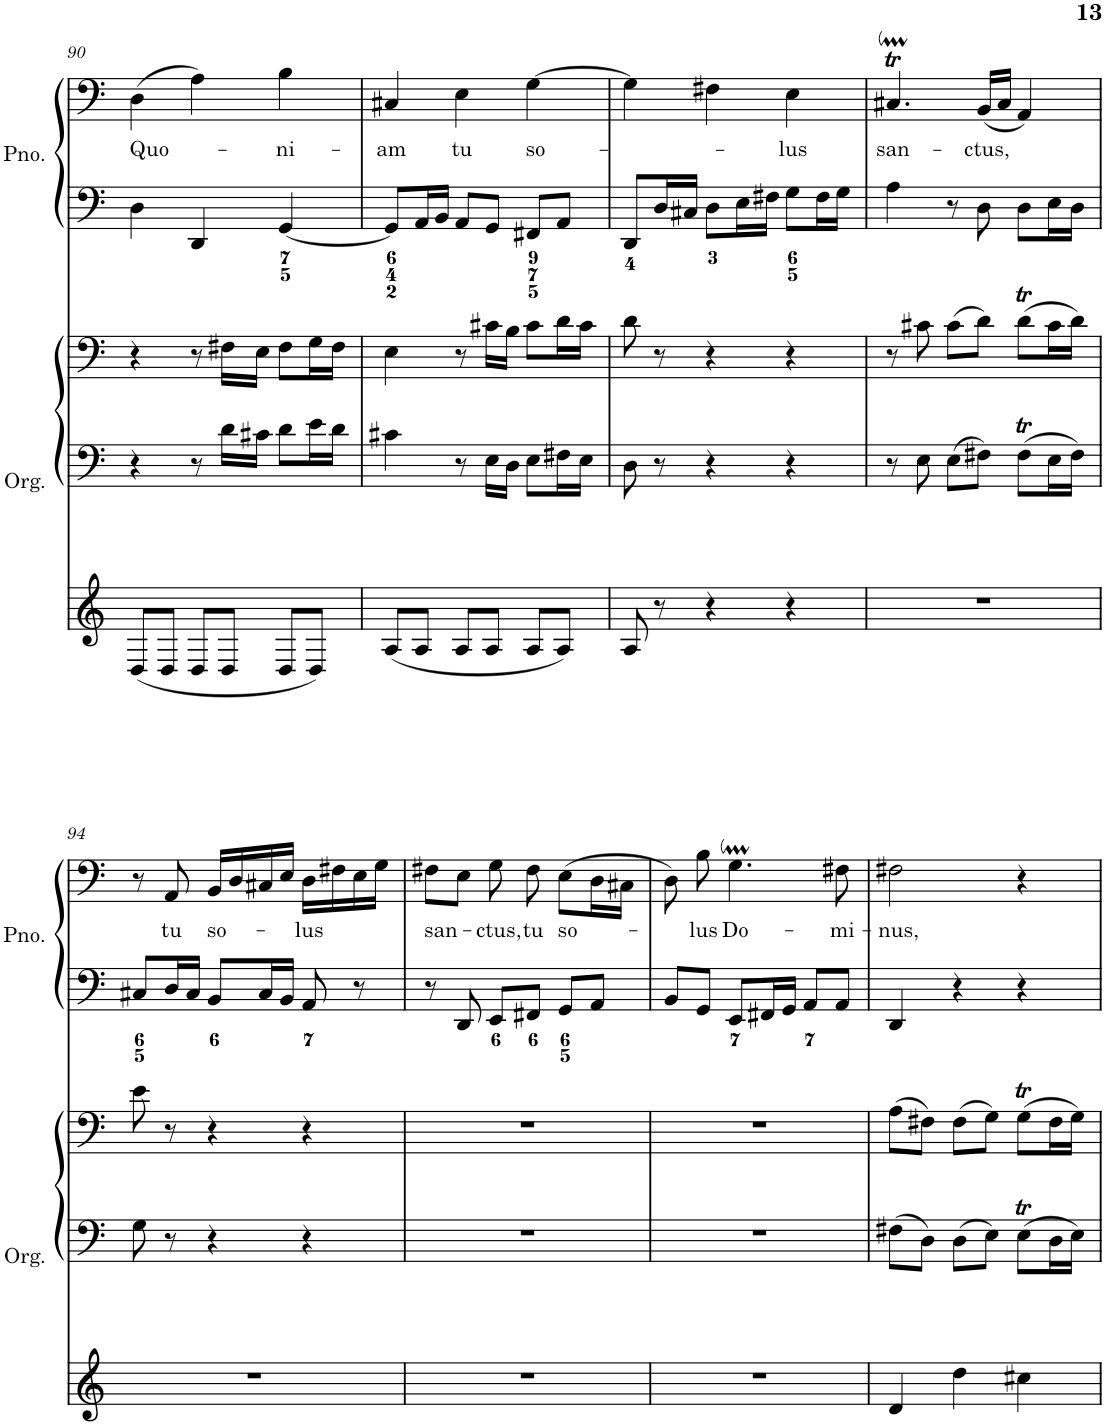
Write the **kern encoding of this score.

**kern	**kern	**kern	**kern	**kern	**text
*part2	*part2	*part2	*part1	*part1	*part1
*staff5	*staff4	*staff3	*staff2	*staff1	*staff1
*I"Organ	*	*	*I"Piano	*	*
*I'Org.	*	*	*I'Pno.	*	*
!!LO:PB:g=z
*clefG2	*clefF4	*clefF4	*clefF4	*clefF4	*
*k[]	*k[]	*k[]	*k[]	*k[]	*
*M3/4	*M3/4	*M3/4	*M3/4	*M3/4	*
=90	=90	=90	=90	=90	=90
!	!	!	!	!	!LO:LY:b
8D'>/L	4r	4r	4D\	(4D\	Quo-
8D'>/J	.	.	.	.	.
8D'>/L	8r	8r	4DD/	4A\)	.
8D'>/J	16d'\LL	16F#X'\LL	.	.	.
.	16c#X'\JJ	16E'\JJ	.	.	.
!	!	!	!	!	!LO:LY:b
8D'>/L	8d\L	8F#\L	[4GG/	4B\	-ni-
8D'>/J	16e'\L	16G'\L	.	.	.
.	16d'\JJ	16F#'\JJ	.	.	.
=91	=91	=91	=91	=91	=91
!	!	!	!	!	!LO:LY:b
8A'>/L	4c#X\	4E\	8GG/L]	4C#X/	-am
8A'>/J	.	.	16AA/L	.	.
.	.	.	16BB/JJ	.	.
!	!	!	!	!	!LO:LY:b
8A'>/L	8r	8r	8AA/L	4E\	tu
8A'>/J	16E'>\LL	16c#X'>\LL	8GG/J	.	.
.	16D'>\JJ	16B'>\JJ	.	.	.
!	!	!	!	!	!LO:LY:b
8A'>/L	8E\L	8c#\L	8FF#X/L	[4G\	so-
8A'>/J	16F#X'>\L	16d'>\L	8AA/J	.	.
.	16E'>\JJ	16c#'>\JJ	.	.	.
=92	=92	=92	=92	=92	=92
8A/	8D\	8d\	8DD/L	4G\]	.
8r	8r	8r	16D/L	.	.
.	.	.	16C#X/JJ	.	.
4r	4r	4r	8D\L	4F#X\	.
.	.	.	16E\L	.	.
.	.	.	16F#X\JJ	.	.
!	!	!	!	!	!LO:LY:b
4r	4r	4r	8G\L	4E\	-lus
.	.	.	16F#\L	.	.
.	.	.	16G\JJ	.	.
=93	=93	=93	=93	=93	=93
!	!	!	!	!	!LO:LY:b
2.r	8r	8r	4A\	4.C#Xtm/	san-
.	8E'\	8c#X'\	.	.	.
.	8E\L	(8c#\L	8r	.	.
!	!	!	!	!	!LO:LY:b
.	8F#X\J	8d\J)	8D\	(16BB/LL	-ctus,
.	.	.	.	16C#/JJ	.
.	8F#t\L	(8dT\L	8D\L	4AA/)	.
.	16E\L	16c#\L	16E\L	.	.
.	16F#\JJ	16d\JJ)	16D\JJ	.	.
!!LO:LB:g=z
=94	=94	=94	=94	=94	=94
2.r	8G\	8e\	8C#X/L	8r	.
!	!	!	!	!	!LO:LY:b
.	8r	8r	16D/L	8AA/	tu
.	.	.	16C#/JJ	.	.
!	!	!	!	!	!LO:LY:b
.	4r	4r	8BB/L	16BB/LL	so-
.	.	.	.	16D/	.
.	.	.	16C#/L	16C#X/	.
.	.	.	16BB/JJ	16E/JJ	.
!	!	!	!	!	!LO:LY:b
.	4r	4r	8AA/	16D\LL	-lus
.	.	.	.	16F#X\	.
.	.	.	8r	16E\	.
.	.	.	.	16G\JJ	.
=95	=95	=95	=95	=95	=95
!	!	!	!	!	!LO:LY:b
2.r	2.r	2.r	8r	8F#X\L	san-
.	.	.	8DD/	8E\J	.
!	!	!	!	!	!LO:LY:b
.	.	.	8EE/L	8G\	-ctus,
!	!	!	!	!	!LO:LY:b
.	.	.	8FF#X/J	8F#\	tu
!	!	!	!	!	!LO:LY:b
.	.	.	8GG/L	(8E\L	so-
.	.	.	8AA/J	16D\L	.
.	.	.	.	16C#X\JJ	.
=96	=96	=96	=96	=96	=96
2.r	2.r	2.r	8BB/L	8D\)	.
!	!	!	!	!	!LO:LY:b
.	.	.	8GG/J	8B\	-lus
!	!	!	!	!	!LO:LY:b
.	.	.	8EE/L	4.GM\	Do-
.	.	.	16FF#X/L	.	.
.	.	.	16GG/JJ	.	.
.	.	.	8AA/L	.	.
!	!	!	!	!	!LO:LY:b
.	.	.	8AA/J	8F#X\	mi-
=97	=97	=97	=97	=97	=97
!	!	!	!	!	!LO:LY:b
4d/	8F#X\L	(8A\L	4DD/	2F#X\	-nus,
.	8D'<\J	8F#X'<\J)	.	.	.
4dd\	8D\L	(8F#\L	4r	.	.
.	8E\J	8G\J)	.	.	.
4cc#X\	8Et\L	(8GT\L	4r	4r	.
.	16D\L	16F#\L	.	.	.
.	16E\JJ	16G\JJ)	.	.	.
=	=	=	=	=	=
*-	*-	*-	*-	*-	*-
